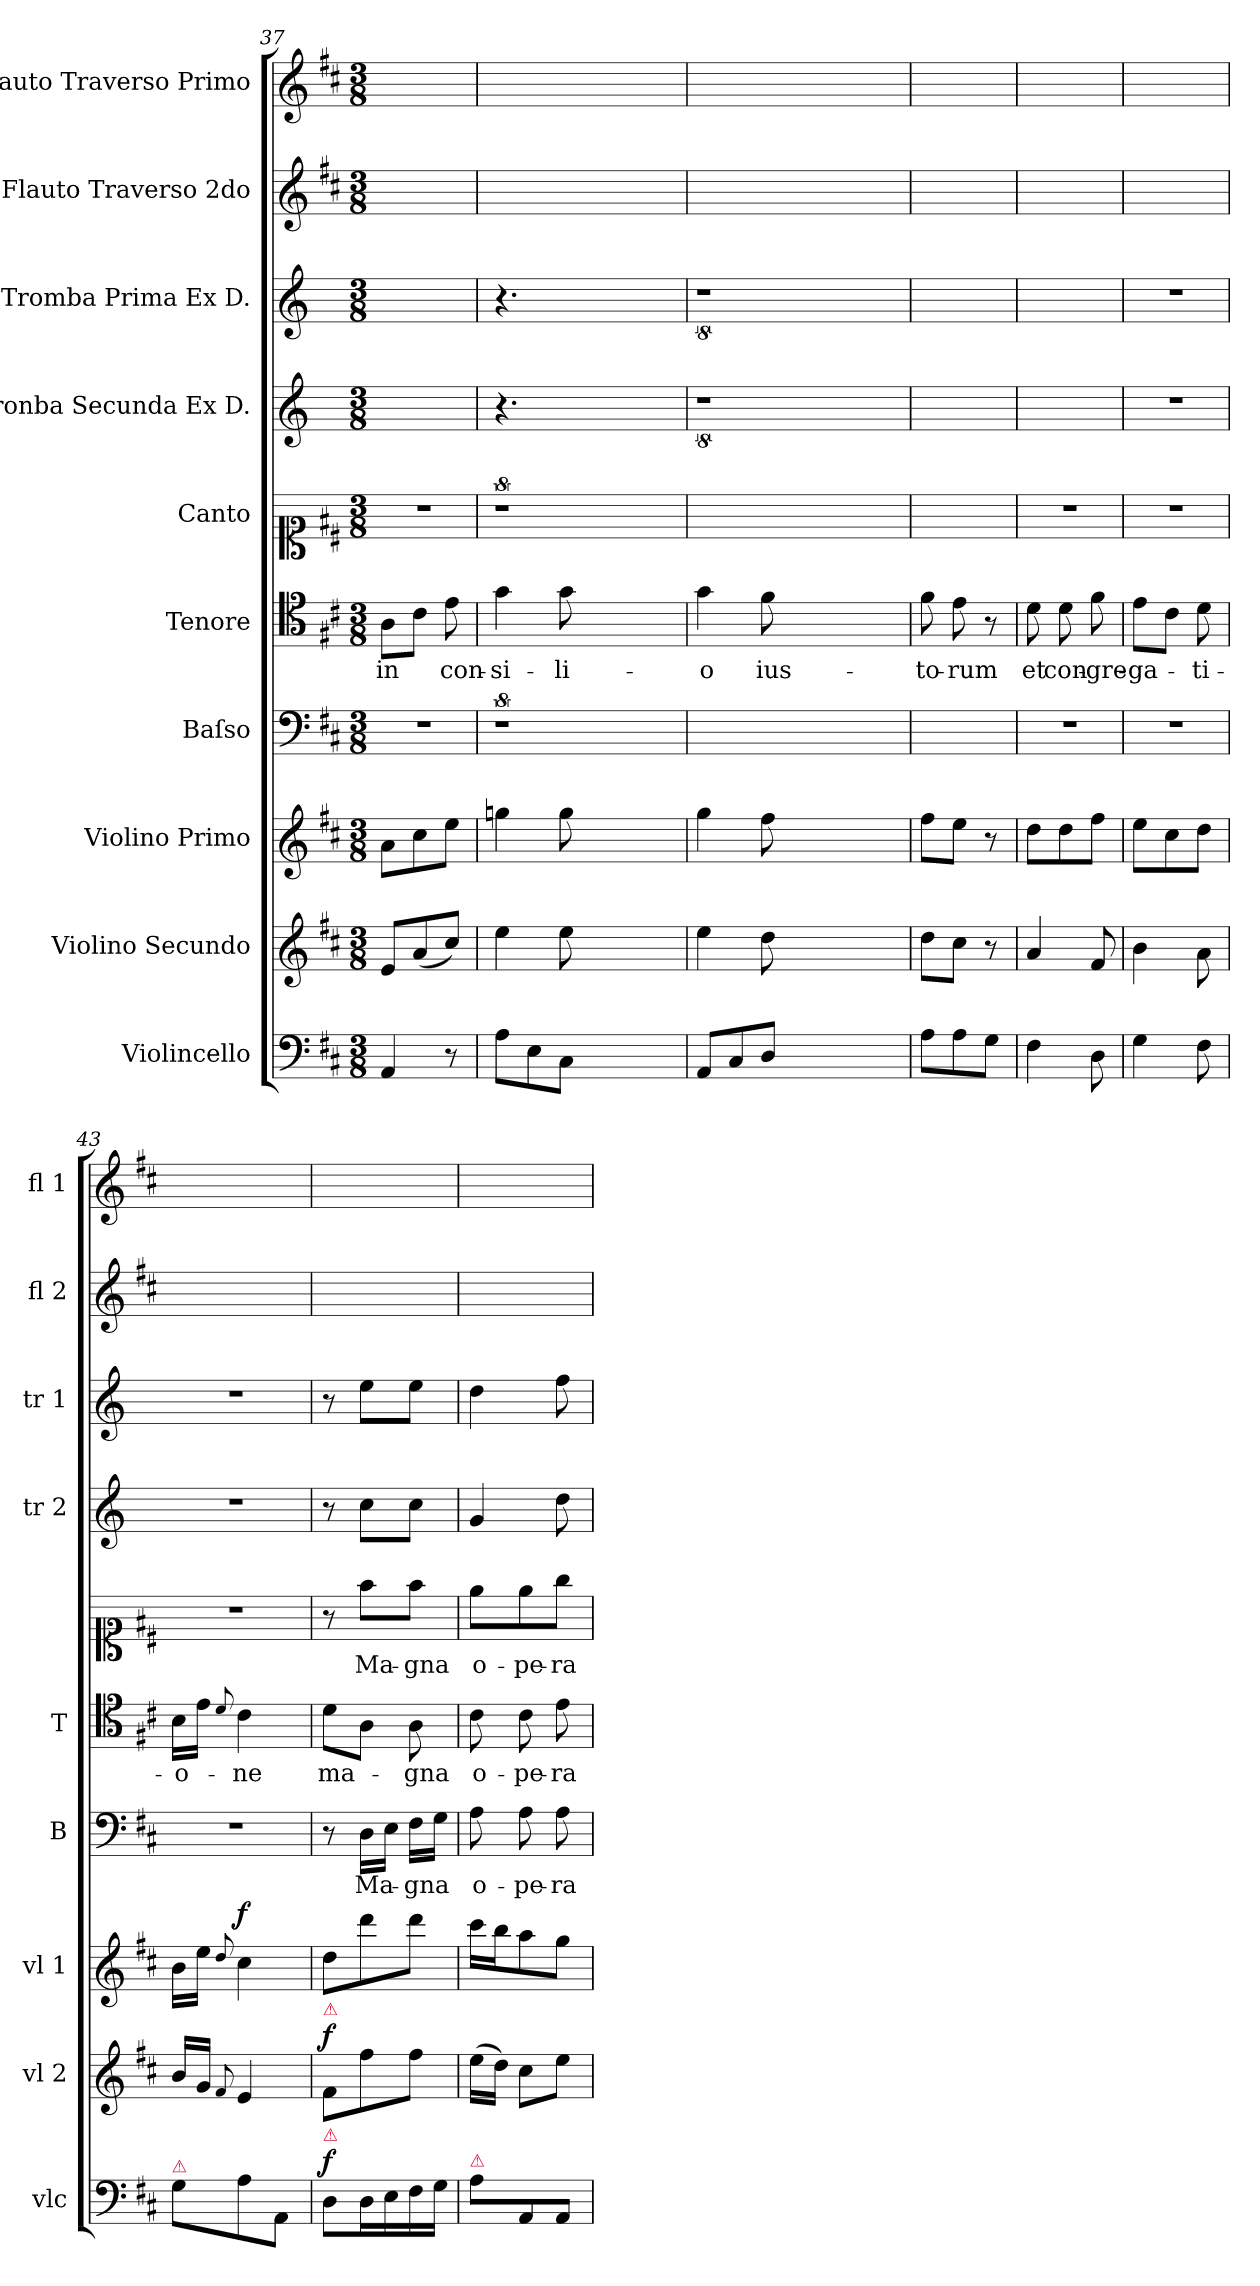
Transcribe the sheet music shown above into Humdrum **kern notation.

**kern	**dynam	**kern	**dynam	**kern	**dynam	**kern	**text	**kern	**text	**kern	**text	**kern	**kern	**kern	**kern
*part10	*part10	*part9	*part9	*part8	*part8	*part7	*part7	*part6	*part6	*part5	*part5	*part4	*part3	*part2	*part1
*staff10	*staff10	*staff9	*staff9	*staff8	*staff8	*staff7	*staff7	*staff6	*staff6	*staff5	*staff5	*staff4	*staff3	*staff2	*staff1
*I"Violincello	*	*I"Violino Secundo	*	*I"Violino Primo	*	*I"Baſso	*	*I"Tenore	*	*I"Canto	*	*I"Tronba Secunda Ex D.	*I"Tromba Prima Ex D.	*I"Flauto Traverso 2do	*I"Flauto Traverso Primo
*I'vlc	*	*I'vl 2	*	*I'vl 1	*	*I'B	*	*I'T	*	*	*	*I'tr 2	*I'tr 1	*I'fl 2	*I'fl 1
*clefF4	*	*clefG2	*	*clefG2	*	*clefF4	*	*clefC4	*	*clefC1	*	*clefG2	*clefG2	*clefG2	*clefG2
*	*	*	*	*	*	*	*	*	*	*	*	*ITrd-1c-2	*ITrd-1c-2	*	*
*k[f#c#]	*	*k[f#c#]	*	*k[f#c#]	*	*k[f#c#]	*	*k[f#c#]	*	*k[f#c#]	*	*k[f#c#]	*k[f#c#]	*k[f#c#]	*k[f#c#]
*D:	*	*D:	*	*D:	*	*D:	*	*D:	*	*D:	*	*	*	*D:	*D:
*M3/8	*	*M3/8	*	*M3/8	*	*M3/8	*	*M3/8	*	*M3/8	*	*M3/8	*M3/8	*M3/8	*M3/8
=37	=37	=37	=37	=37	=37	=37	=37	=37	=37	=37	=37	=37	=37	=37	=37
4AA/	.	8e/L	.	8a\L	.	4.r	.	8A\L	in	4.r	.	4.ryy	4.ryy	4.ryy	4.ryy
.	.	(8a/	.	8cc#\	.	.	.	8c#\J	.	.	.	.	.	.	.
8r	.	8cc#/J)	.	8ee\J	.	.	.	8e\	con-	.	.	.	.	.	.
=38	=38	=38	=38	=38	=38	=38	=38	=38	=38	=38	=38	=38	=38	=38	=38
8A\L	.	4ee\	.	4ggn\	.	8%9r	.	4g\	-si-	8%9r	.	4.r	4.r	4.ryy	4.ryy
8E\	.	.	.	.	.	.	.	.	.	.	.	.	.	.	.
8C#\J	.	8ee\	.	8gg\	.	.	.	8g\	-li-	.	.	.	.	.	.
2.ryy	.	2.ryy	.	2.ryy	.	.	.	2.ryy	.	.	.	2.ryy	2.ryy	2.ryy	2.ryy
=39	=39	=39	=39	=39	=39	=39	=39	=39	=39	=39	=39	=39	=39	=39	=39
8AA/L	.	4ee\	.	4gg\	.	1ryy	.	4g\	-o	1ryy	.	8%9r	8%9r	4.ryy	4.ryy
8C#/	.	.	.	.	.	.	.	.	.	.	.	.	.	.	.
8D/J	.	8dd\	.	8ff#\	.	.	.	8f#\	ius-	.	.	.	.	.	.
2.ryy	.	2.ryy	.	2.ryy	.	.	.	2.ryy	.	.	.	.	.	2.ryy	2.ryy
.	.	.	.	.	.	8ryy	.	.	.	8ryy	.	.	.	.	.
=40	=40	=40	=40	=40	=40	=40	=40	=40	=40	=40	=40	=40	=40	=40	=40
8A\L	.	8dd\L	.	8ff#\L	.	4.ryy	.	8f#\	-to-	4.ryy	.	4.ryy	4.ryy	4.ryy	4.ryy
8A\	.	8cc#\J	.	8ee\J	.	.	.	8e\	-rum	.	.	.	.	.	.
8G\J	.	8r	.	8r	.	.	.	8r	.	.	.	.	.	.	.
=41	=41	=41	=41	=41	=41	=41	=41	=41	=41	=41	=41	=41	=41	=41	=41
4F#\	.	4a/	.	8dd\L	.	4.r	.	8d\	et	4.r	.	4.ryy	4.ryy	4.ryy	4.ryy
.	.	.	.	8dd\	.	.	.	8d\	con-	.	.	.	.	.	.
8D\	.	8f#/	.	8ff#\J	.	.	.	8f#\	-gre-	.	.	.	.	.	.
=42	=42	=42	=42	=42	=42	=42	=42	=42	=42	=42	=42	=42	=42	=42	=42
4G\	.	4b\	.	8ee\L	.	4.r	.	8e\L	-ga-	4.r	.	4.r	4.r	4.ryy	4.ryy
.	.	.	.	8cc#\	.	.	.	8c#\J	.	.	.	.	.	.	.
8F#\	.	8a\	.	8dd\J	.	.	.	8d\	-ti-	.	.	.	.	.	.
=43	=43	=43	=43	=43	=43	=43	=43	=43	=43	=43	=43	=43	=43	=43	=43
!LO:TX:a:color=crimson:t=⚠	!	!	!	!	!	!	!	!	!	!	!	!	!	!	!
!	!	!	!	!	!	!	!	!	!	!LO:N:vis=1	!	!	!	!	!
8G\L	.	16b/LL	.	16b\LL	.	4.r	.	16B\LL	-o-	4.r	.	4.r	4.r	4.ryy	4.ryy
.	.	16g/JJ	.	16ee\JJ	.	.	.	16e\JJ	.	.	.	.	.	.	.
.	.	8qqf#/	.	8qqdd/	.	.	.	8qqd/	.	.	.	.	.	.	.
!	!	!	!	!	!LO:DY:a	!	!	!	!	!	!	!	!	!	!
8A\	.	4e/	.	4cc#\	f	.	.	4c#\	-ne	.	.	.	.	.	.
8AA/J	.	.	.	.	.	.	.	.	.	.	.	.	.	.	.
=44	=44	=44	=44	=44	=44	=44	=44	=44	=44	=44	=44	=44	=44	=44	=44
!	!	!LO:TX:a:color=crimson:t=⚠	!	!	!	!	!	!	!	!	!	!	!	!	!
!LO:TX:a:color=crimson:t=⚠	!	!	!	!	!	!	!	!	!	!	!	!	!	!	!
!	!LO:DY:a	!	!LO:DY:a	!	!	!	!	!	!	!	!	!	!	!	!
8D\L	f	8f#/L	f	8dd\L	.	8r	.	8d\L	ma-	8r	.	8r	8r	4.ryy	4.ryy
16D\L	.	8ff#\	.	8ddd\	.	16D\LL	Ma-	8A\J	.	8ff#\L	Ma-	8dd\L	8ff#\L	.	.
16E\	.	.	.	.	.	16E\JJ	.	.	.	.	.	.	.	.	.
16F#\	.	8ff#\J	.	8ddd\J	.	16F#\LL	-gna	8A\	-gna	8ff#\J	-gna	8dd\J	8ff#\J	.	.
16G\JJ	.	.	.	.	.	16G\JJ	.	.	.	.	.	.	.	.	.
=45	=45	=45	=45	=45	=45	=45	=45	=45	=45	=45	=45	=45	=45	=45	=45
!LO:TX:a:color=crimson:t=⚠	!	!	!	!	!	!	!	!	!	!	!	!	!	!	!
8A\L	.	(16ee\LL	.	16ccc#\LL	.	8A\	o-	8c#\	o-	8ee\L	o-	4a/	4ee\	4.ryy	4.ryy
.	.	16dd\JJ)	.	16bb\J	.	.	.	.	.	.	.	.	.	.	.
8AA/	.	8cc#\L	.	8aa\	.	8A\	-pe-	8c#\	-pe-	8ee\	-pe-	.	.	.	.
8AA/J	.	8ee\J	.	8gg\J	.	8A\	-ra	8e\	-ra	8gg\J	-ra	8ee\	8gg\	.	.
=	=	=	=	=	=	=	=	=	=	=	=	=	=	=	=
*-	*-	*-	*-	*-	*-	*-	*-	*-	*-	*-	*-	*-	*-	*-	*-
